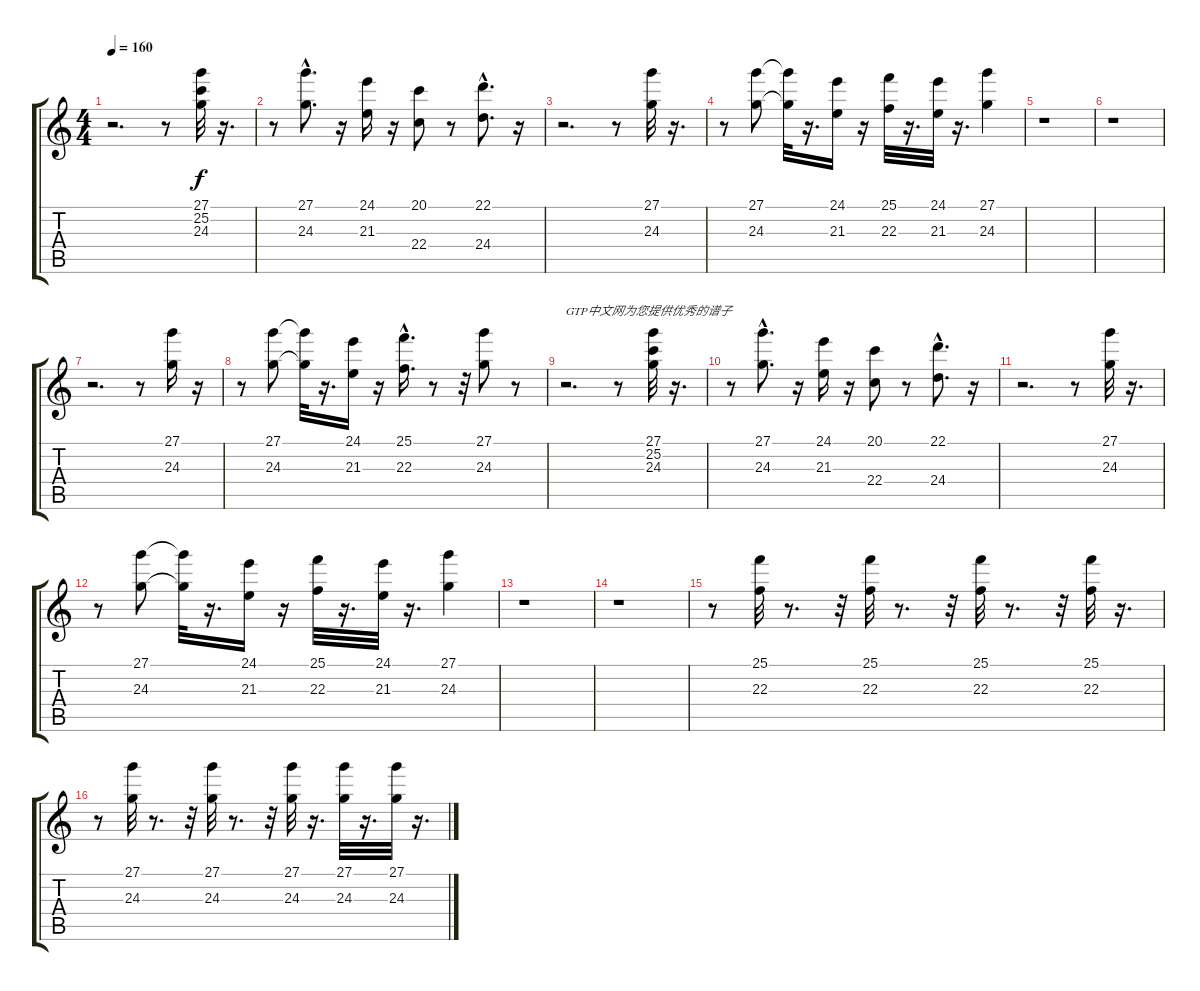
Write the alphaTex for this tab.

\track "" {instrument brasssection}
\staff {score tabs}
\tuning (E4 B3 G3 D3 A2 E2) {hide}
\ts (4 4)
\tempo 160
\clef g2
\ks c
r.2{d dy f instrument brasssection} r.8 (27.1 25.2 24.3).32 r.16{d} |
r.8 (27.1{hac} 24.3{hac}).8{d} r.16 (24.1 21.3).16 r.16 (20.1 22.4).8 r.8 (22.1{hac} 24.4{hac}).8{d} r.16 |
r.2{d} r.8 (27.1 24.3).32 r.16{d} |
r.8 (27.1 24.3).8 (27.1{t} 24.3{t}).32 r.16{d} (24.1 21.3).16 r.16 (25.1 22.3).32 r.16{d} (24.1 21.3).32 r.16{d} (27.1 24.3).4 |
r.1 |
r.1 |
r.2{d} r.8 (27.1 24.3).16 r.16 |
r.8 (27.1 24.3).8 (27.1{t} 24.3{t}).32 r.16{d} (24.1 21.3).16 r.16 (25.1{hac} 22.3{hac}).16{d} r.8 r.32 (27.1 24.3).8 r.8 |
r.2{d txt "GTP中文网为您提供优秀的谱子"} r.8 (27.1 25.2 24.3).32 r.16{d} |
r.8 (27.1{hac} 24.3{hac}).8{d} r.16 (24.1 21.3).16 r.16 (20.1 22.4).8 r.8 (22.1{hac} 24.4{hac}).8{d} r.16 |
r.2{d} r.8 (27.1 24.3).32 r.16{d} |
r.8 (27.1 24.3).8 (27.1{t} 24.3{t}).32 r.16{d} (24.1 21.3).16 r.16 (25.1 22.3).32 r.16{d} (24.1 21.3).32 r.16{d} (27.1 24.3).4 |
r.1 |
r.1 |
r.8 (25.1 22.3).32 r.8{d} r.32 (25.1 22.3).32 r.8{d} r.32 (25.1 22.3).32 r.8{d} r.32 (25.1 22.3).32 r.16{d} |
r.8 (27.1 24.3).32 r.8{d} r.32 (27.1 24.3).32 r.8{d} r.32 (27.1 24.3).32 r.16{d} (27.1 24.3).32 r.16{d} (27.1 24.3).32 r.16{d}
